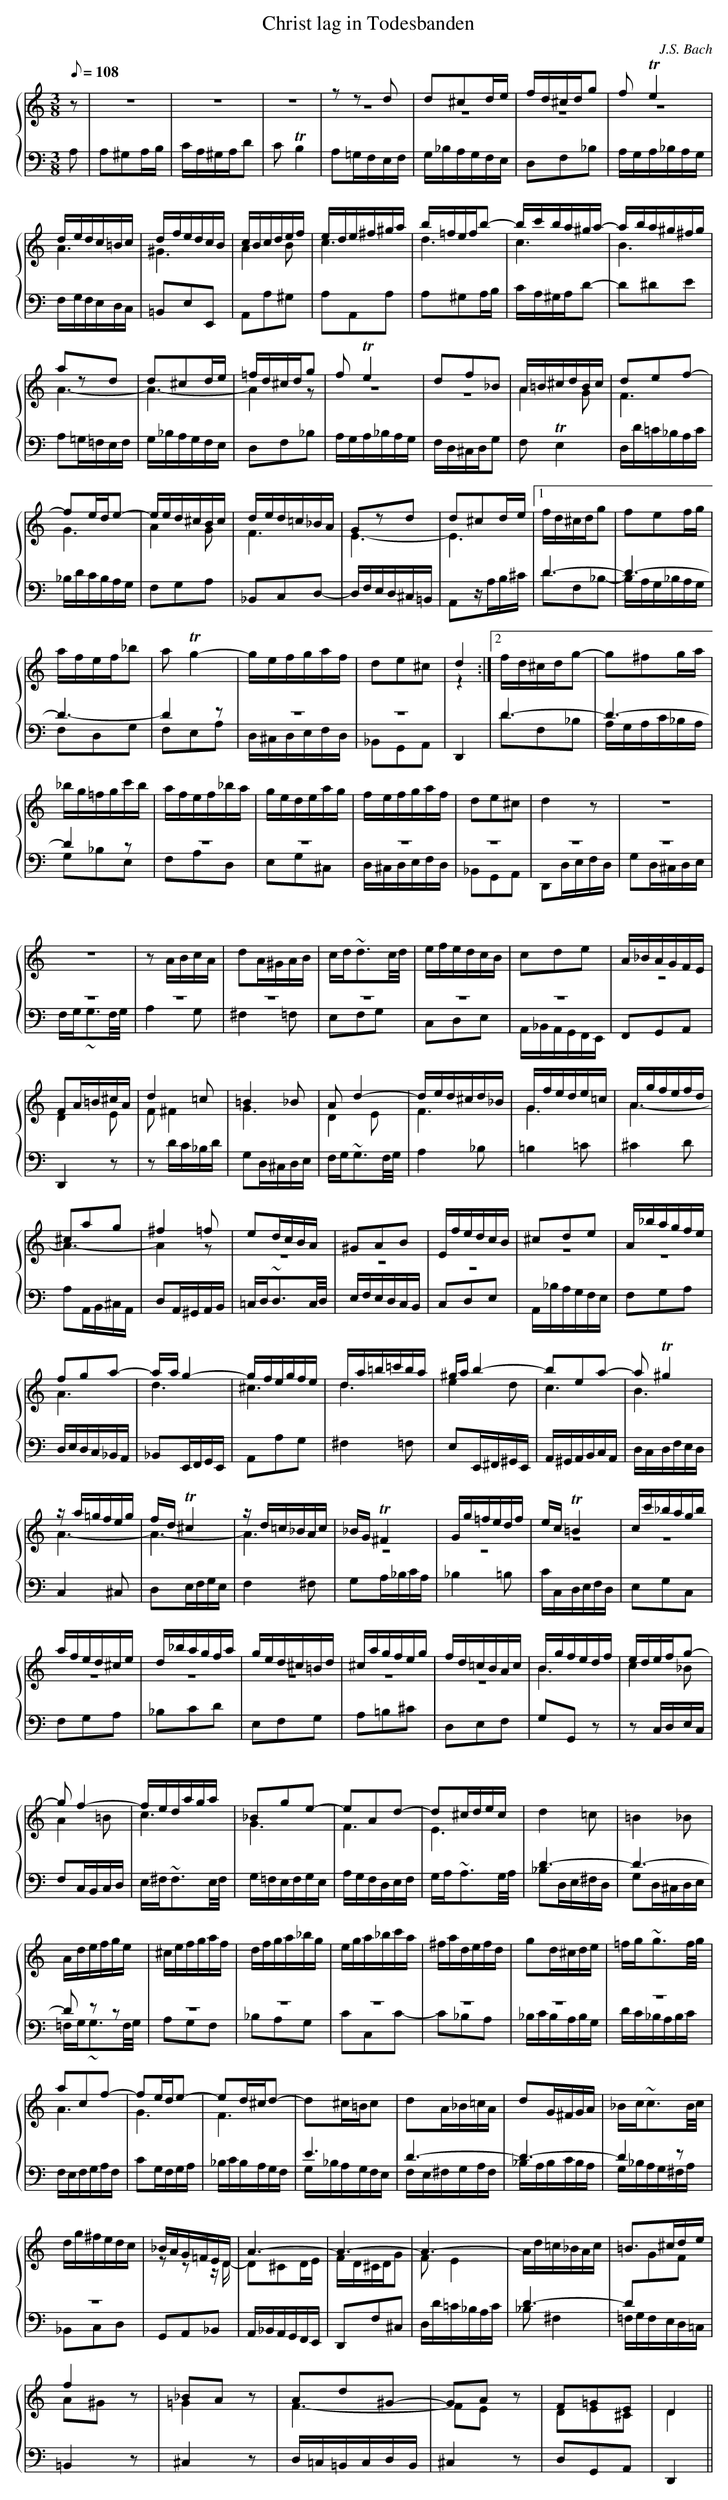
X:1
T:Christ lag in Todesbanden
C:J.S. Bach
M:3/8
L:1/8
Q:1/8=108
%%staves {1 2 3}
K:C
V:1
z|z3|z3|z3|zzd|d^cd/e/|f/d/^c/d/g|fTe2|
V:2
z|z3|z3|z3|z3|z3|z3|z3|
V:3
A,|A,^G,A,/B,/|C/A,/^G,/A,/D|CTB,2|A,=G,/F,/E,/F,/|G,/_B,/A,/G,/F,/E,/|D,F,_B,|A,/G,/A,/_B,/A,/G,/|
V:1
d/e/d/c/=B/c/|d/f/e/d/c/B/|c/B/c/d/e/f/|e/d/e/^f/^g/a/|b/=f/e/f/b-|b/c'/b/a/^g/a/-|a/b/a/^g/^f/g/|
V:2
A3|^G3|A2B|c3|d3|c3|B3|
V:3
F,/G,/F,/E,/D,/C,/|=B,,E,E,,|A,,A,^G,|A,A,,A,|A,^G,A,/B,/|C/A,/^G,/A,/D-|D^DE|
V:1
azd|d^cd/e/|=f/d/^c/d/g|fTe2|df_B|A/=B/^c/d/B/c/|def-|
V:2
A3-|A3-|A2z|z3|z3|A2G|F3|
V:3
A,=G,/=F,/E,/F,/|G,/_B,/A,/G,/F,/E,/|D,F,_B,|A,/G,/A,/_B,/A,/G,/|F,/D,/^C,/D,/G,|F,TE,2|D,/D/=C/_B,/A,/C/|
V:1
fe/d/e-|e/e/d/^c/B/c/|d/e/d/=c/_B/A/|Gzd|d^cd/e/|1f/d/^c/d/g|fef/g/|
V:2
G3|A2G|F3|E3-|E3|D3-|D3-|
V:3
_B,/D/C/B,/A,/G,/|F,G,A,|_B,,C,D,-|D,/F,/E,/D,/^C,/=B,,/|A,,z/A,/B,/^C/|DF,_B,-|B,/A,/G,/_B,/A,/G,/|
V:1
a/f/e/f/_b|aTg2-|g/e/f/g/a/f/|de^c|d2:|2f/d/^c/d/g-|g^fg/a/|
V:2
D3-|D2z|z3|z3|z2|D3-|D3-|
V:3
F,D,G,|F,E,A,|D,/^C,/D,/E,/F,/D,/|_B,,G,,A,,|D,,2|DF,_B,|A,/G,/A,/C/_B,/A,/|
V:1
_b/g/=f/g/c'/b/|a/f/e/f/_b/a/|g/e/d/e/a/g/|f/e/f/g/a/f/|de^c|d2z|z3|
V:2
D2z|z3|z3|z3|z3|z3|z3|
V:3
G,_B,E,|F,A,D,|E,G,^C,|D,/^C,/D,/E,/F,/D,/|_B,,G,,A,,|D,,D,/E,/F,/D,/|G,D,/^C,/D,/E,/|
V:1
z3|zA/B/c/A/|dA/^G/A/B/|c/d/~d3/c//d//|e/f/e/d/c/B/|cde|A/_B/A/G/F/E/|
V:2
z3|z3|z3|z3|z3|z3|z3|
V:3
F,/G,/~G,3/F,//G,//|A,2G,|^F,2=F,|E,F,G,|C,D,E,|A,,/_B,,/A,,/G,,/F,,/E,,/|F,,G,,A,,|
V:1
FA/=B/^c/A/|d2=c|=B2_B|Ad2-|d/e/d/^c/d/_B/|G/f/e/d/e/=c/|A/g/f/e/f/d/|
V:2
D2E|F^F2|G3|D2E|F3|G3|A3-|
V:3
D,,2z|zD/C/_B,/D/|G,D,/^C,/D,/E,/|F,/G,/~G,3/F,//G,//|A,2_B,|=B,2=C|^C2D|
V:1
^cag|^f2=f|ed/c/B/A/|^GAB|E/f/e/d/c/B/|^cde|A/_b/a/g/f/e/|
V:2
A3-|A2z|z3|z3|z3|z3|z3|
V:3
A,A,,/B,,/^C,/A,,/|D,A,,/^G,,/A,,/B,,/|=C,/D,/~D,3/C,//D,//|E,/F,/E,/D,/C,/B,,/|C,D,E,|A,,/_B,/A,/G,/F,/E,/|F,G,A,|
V:1
fga-|a/a/g2-|g/f/e/g/f/e/|d/a/=b/=c'/b/a/|^g/a/b2-|bea-|aT^g2|
V:2
A3|d3|^c3|d3|e2d|c3|B3|
V:3
D,/E,/D,/C,/_B,,/A,,/|_B,,E,,/F,,/G,,/E,,/|A,,A,G,|^F,2=F,|E,E,,/^F,,/^G,,/E,,/|A,,/^G,,/A,,/B,,/C,/A,,/|D,/C,/D,/F,/E,/D,/|
V:1
z/a/=g/f/e/g/|f/d/T^c2|z/d/=c/_B/A/c/|_B/G/T^F2|G/g/=f/e/d/f/|e/c/T=B2|c/c'/_b/a/g/b/|
V:2
A3-|A3-|A3|z3|z3|z3|z3|
V:3
C,2^C,|D,E,/F,/G,/E,/|F,2^F,|G,A,/_B,/C/A,/|_B,2=B,|C/C,/D,/E,/F,/D,/|E,G,C,|
V:1
a/f/e/d/^c/e/|d/_b/a/g/f/a/|g/e/d/^c/=B/d/|^c/a/g/f/e/g/|f/d/=c/B/A/c/|B/g/f/e/d/f/|e/d/e/f/g-|
V:2
z3|z3|z3|z3|z3|B3|c2_B|
V:3
F,G,A,|_B,CD|E,F,G,|A,=B,^C|D,E,F,|G,G,,z|zC,/D,/E,/C,/|
V:1
gf2-|f/e/d/a/g/a/|_Bge-|eAd-|d^c/d/e/c/|d2=c|=B2_B|
V:2
A2=B|c3|G3|F3|E3|D3-|D3-|
V:3
F,C,/B,,/C,/D,/|E,/^F,/~F,3/E,//F,//|G,/=F,/E,/F,/G,/E,/|A,/G,/F,/D,/E,/F,/|G,/A,/~A,3/G,//A,//|_B,D,/E,/^F,/D,/|G,D,/^C,/D,/E,/|
V:1
A/d/e/f/g/e/|^c/e/f/g/a/f/|d/f/g/a/_b/g/|e/g/a/_b/c'/a/|^f/a/d/e/f/d/|gd/^c/d/e/|=f/g/~g3/f//g//|
V:2
Dzz|z3|z3|z3|z3|z3|z3|
V:3
=F,/G,/~G,3/F,//G,//|A,G,F,|_B,A,G,|CC,C-|C_B,A,|_B,/C/B,/A,/B,/G,/|D/C/_B,/A,/B,/C/|
V:1
acf-|fe/d/e-|ed/^c/d-|d^c/=B/c|dA/_B/=c/A/|dG/^F/G/A/|_B/c/~c3/B//c//|
V:2
A3|G3|F3|E3|D3-|D3-|D2z|
V:3
F,/E,/F,/G,/A,/F,/|CG,/F,/G,/A,/|_B,/C/B,/A,/G,/F,/|G,/_B,/A,/G,/F,/E,/|F,/E,/^F,/G,/A,/F,/|_B,/A,/B,/C/B,/A,/|G,/_B,/A,/G,/^F,/A,/|
V:1
d/g/^f/e/d/c/|_B/A/G/=F/E/D/|A3-|A3-|A3-|A/d/=c/_B/A/c/|=B3/^c/d/e/|
V:2
z3|zzz/D/-|D^CD/E/|F/D/^C/D/G|FE2|D3-|DGF|
V:3
_B,,C,D,|G,,A,,_B,,|A,,/_B,,/A,,/G,,/F,,/E,,/|D,,F,^C,|D,/D/=C/_B,/A,/C/|_B,^F,2|=F,/G,/F,/E,/D,/=C,/|
V:1
f2z|_BAz|Ad^G-|GAz|F=GE|D2||
V:2
A^Gz|=G2z|F3-|FEz|DE^C|D2||
V:3
=B,,2z|^C,2z|D,/=C,/=B,,/C,/D,/B,,/|^C,2z|D,G,,A,,|D,,2||
